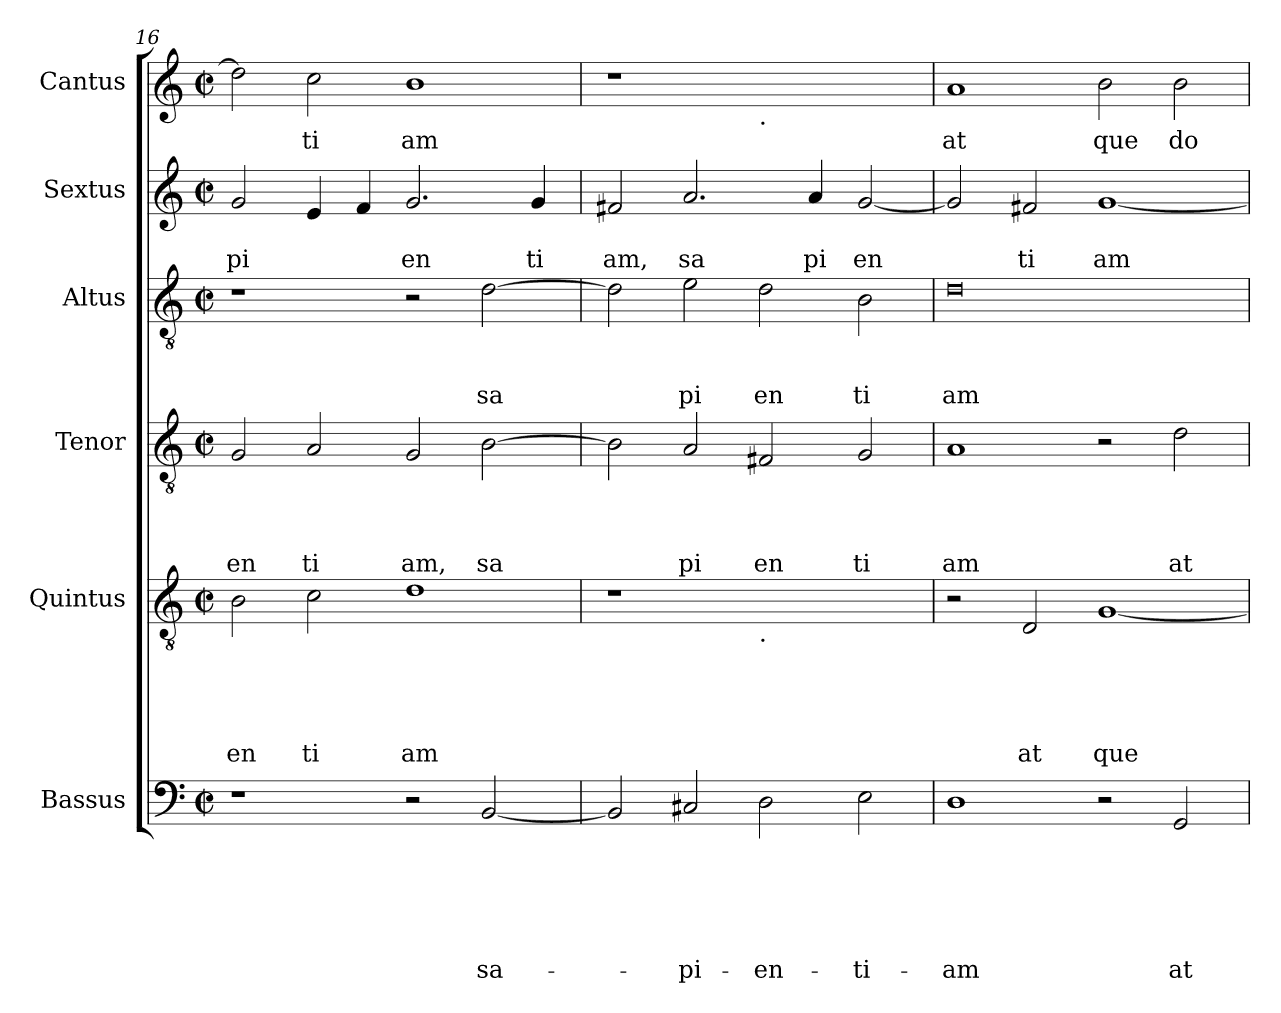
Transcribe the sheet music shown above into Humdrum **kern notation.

**kern	**text	**text	**text	**text	**text	**text	**kern	**text	**text	**text	**text	**text	**kern	**text	**text	**text	**text	**kern	**text	**text	**text	**kern	**text	**text	**kern	**text
*part6	*part6	*part6	*part6	*part6	*part6	*part6	*part5	*part5	*part5	*part5	*part5	*part5	*part4	*part4	*part4	*part4	*part4	*part3	*part3	*part3	*part3	*part2	*part2	*part2	*part1	*part1
*staff6	*staff6	*staff6	*staff6	*staff6	*staff6	*staff6	*staff5	*staff5	*staff5	*staff5	*staff5	*staff5	*staff4	*staff4	*staff4	*staff4	*staff4	*staff3	*staff3	*staff3	*staff3	*staff2	*staff2	*staff2	*staff1	*staff1
*I"Bassus	*	*	*	*	*	*	*I"Quintus	*	*	*	*	*	*I"Tenor	*	*	*	*	*I"Altus	*	*	*	*I"Sextus	*	*	*I"Cantus	*
*clefF4	*	*	*	*	*	*	*clefGv2	*	*	*	*	*	*clefGv2	*	*	*	*	*clefGv2	*	*	*	*clefG2	*	*	*clefG2	*
*k[]	*	*	*	*	*	*	*k[]	*	*	*	*	*	*k[]	*	*	*	*	*k[]	*	*	*	*k[]	*	*	*k[]	*
*C:	*	*	*	*	*	*	*C:	*	*	*	*	*	*C:	*	*	*	*	*C:	*	*	*	*C:	*	*	*C:	*
*M2/2	*	*	*	*	*	*	*M2/2	*	*	*	*	*	*M2/2	*	*	*	*	*M2/2	*	*	*	*M2/2	*	*	*M2/2	*
*met(c|)	*	*	*	*	*	*	*met(c|)	*	*	*	*	*	*met(c|)	*	*	*	*	*met(c|)	*	*	*	*met(c|)	*	*	*met(c|)	*
=16	=16	=16	=16	=16	=16	=16	=16	=16	=16	=16	=16	=16	=16	=16	=16	=16	=16	=16	=16	=16	=16	=16	=16	=16	=16	=16
!	!	!	!	!	!	!	!	!	!	!	!	!LO:LY:b	!	!	!	!	!LO:LY:b	!	!	!	!	!	!	!LO:LY:b	!	!
1r	.	.	.	.	.	.	2B\	.	.	.	.	en	2G/	.	.	.	en	1r	.	.	.	2g/	.	pi	2dd\]	.
!	!	!	!	!	!	!	!	!	!	!	!	!LO:LY:b	!	!	!	!	!LO:LY:b	!	!	!	!	!	!	!	!	!LO:LY:b
.	.	.	.	.	.	.	2c\	.	.	.	.	ti	2A/	.	.	.	ti	.	.	.	.	4e/	.	.	2cc\	ti
.	.	.	.	.	.	.	.	.	.	.	.	.	.	.	.	.	.	.	.	.	.	4f/	.	.	.	.
!	!	!	!	!	!	!	!	!	!	!	!	!LO:LY:b	!	!	!	!	!LO:LY:b	!	!	!	!	!	!	!LO:LY:b	!	!LO:LY:b
2r	.	.	.	.	.	.	1d	.	.	.	.	am	2G/	.	.	.	am,	2r	.	.	.	2.g/	.	en	1b	am
!	!	!	!	!	!	!LO:LY:b	!	!	!	!	!	!	!	!	!	!	!LO:LY:b	!	!	!	!LO:LY:b	!	!	!	!	!
[<2BB/	.	.	.	.	.	sa-	.	.	.	.	.	.	[>2B\	.	.	.	sa	[>2d\	.	.	sa	.	.	.	.	.
!	!	!	!	!	!	!	!	!	!	!	!	!	!	!	!	!	!	!	!	!	!	!	!	!LO:LY:b	!	!
.	.	.	.	.	.	.	.	.	.	.	.	.	.	.	.	.	.	.	.	.	.	4g/	.	ti	.	.
=17	=17	=17	=17	=17	=17	=17	=17	=17	=17	=17	=17	=17	=17	=17	=17	=17	=17	=17	=17	=17	=17	=17	=17	=17	=17	=17
!	!	!	!	!	!	!	!	!	!	!	!	!	!	!	!	!	!	!	!	!	!	!	!	!LO:LY:b	!	!
2BB/]	.	.	.	.	.	.	1r	.	.	.	.	.	2B\]	.	.	.	.	2d\]	.	.	.	2f#X/	.	am,	1r	.
!	!	!	!	!	!	!LO:LY:b	!	!	!	!	!	!	!	!	!	!	!LO:LY:b	!	!	!	!LO:LY:b	!	!	!LO:LY:b	!	!
2C#X/	.	.	.	.	.	-pi-	.	.	.	.	.	.	2A/	.	.	.	pi	2e\	.	.	pi	2.a/	.	sa	.	.
!	!	!	!	!	!	!	!	!	!	!	!	!	!	!	!	!	!	!	!	!	!	!	!	!	!LO:TX:b:t=.	!
!	!	!	!	!	!	!	!LO:TX:b:t=.	!	!	!	!	!	!	!	!	!	!	!	!	!	!	!	!	!	!	!
!	!	!	!	!	!	!LO:LY:b	!	!	!	!	!	!	!	!	!	!	!LO:LY:b	!	!	!	!LO:LY:b	!	!	!	!	!
2D\	.	.	.	.	.	-en-	1ryy	.	.	.	.	.	2F#X/	.	.	.	en	2d\	.	.	en	.	.	.	1ryy	.
!	!	!	!	!	!	!	!	!	!	!	!	!	!	!	!	!	!	!	!	!	!	!	!	!LO:LY:b	!	!
.	.	.	.	.	.	.	.	.	.	.	.	.	.	.	.	.	.	.	.	.	.	4a/	.	pi	.	.
!	!	!	!	!	!	!LO:LY:b	!	!	!	!	!	!	!	!	!	!	!LO:LY:b	!	!	!	!LO:LY:b	!	!	!LO:LY:b	!	!
2E\	.	.	.	.	.	-ti-	.	.	.	.	.	.	2G/	.	.	.	ti	2B\	.	.	ti	[<2g/	.	en	.	.
=18	=18	=18	=18	=18	=18	=18	=18	=18	=18	=18	=18	=18	=18	=18	=18	=18	=18	=18	=18	=18	=18	=18	=18	=18	=18	=18
!	!	!	!	!	!	!LO:LY:b	!	!	!	!	!	!	!	!	!	!	!LO:LY:b	!	!	!	!LO:LY:b	!	!	!	!	!LO:LY:b
1D	.	.	.	.	.	-am	2r	.	.	.	.	.	1A	.	.	.	am	0d	.	.	am	2g/]	.	.	1a	at
!	!	!	!	!	!	!	!	!	!	!	!	!LO:LY:b	!	!	!	!	!	!	!	!	!	!	!	!LO:LY:b	!	!
.	.	.	.	.	.	.	2D/	.	.	.	.	at	.	.	.	.	.	.	.	.	.	2f#X/	.	ti	.	.
!	!	!	!	!	!	!	!	!	!	!	!	!LO:LY:b	!	!	!	!	!	!	!	!	!	!	!	!LO:LY:b	!	!LO:LY:b
2r	.	.	.	.	.	.	[>1G	.	.	.	.	que	2r	.	.	.	.	.	.	.	.	[>1g	.	am	2b\	que
!	!	!	!	!	!	!LO:LY:b	!	!	!	!	!	!	!	!	!	!	!LO:LY:b	!	!	!	!	!	!	!	!	!LO:LY:b
2GG/	.	.	.	.	.	at-	.	.	.	.	.	.	2d\	.	.	.	at	.	.	.	.	.	.	.	2b\	do
=	=	=	=	=	=	=	=	=	=	=	=	=	=	=	=	=	=	=	=	=	=	=	=	=	=	=
*-	*-	*-	*-	*-	*-	*-	*-	*-	*-	*-	*-	*-	*-	*-	*-	*-	*-	*-	*-	*-	*-	*-	*-	*-	*-	*-
